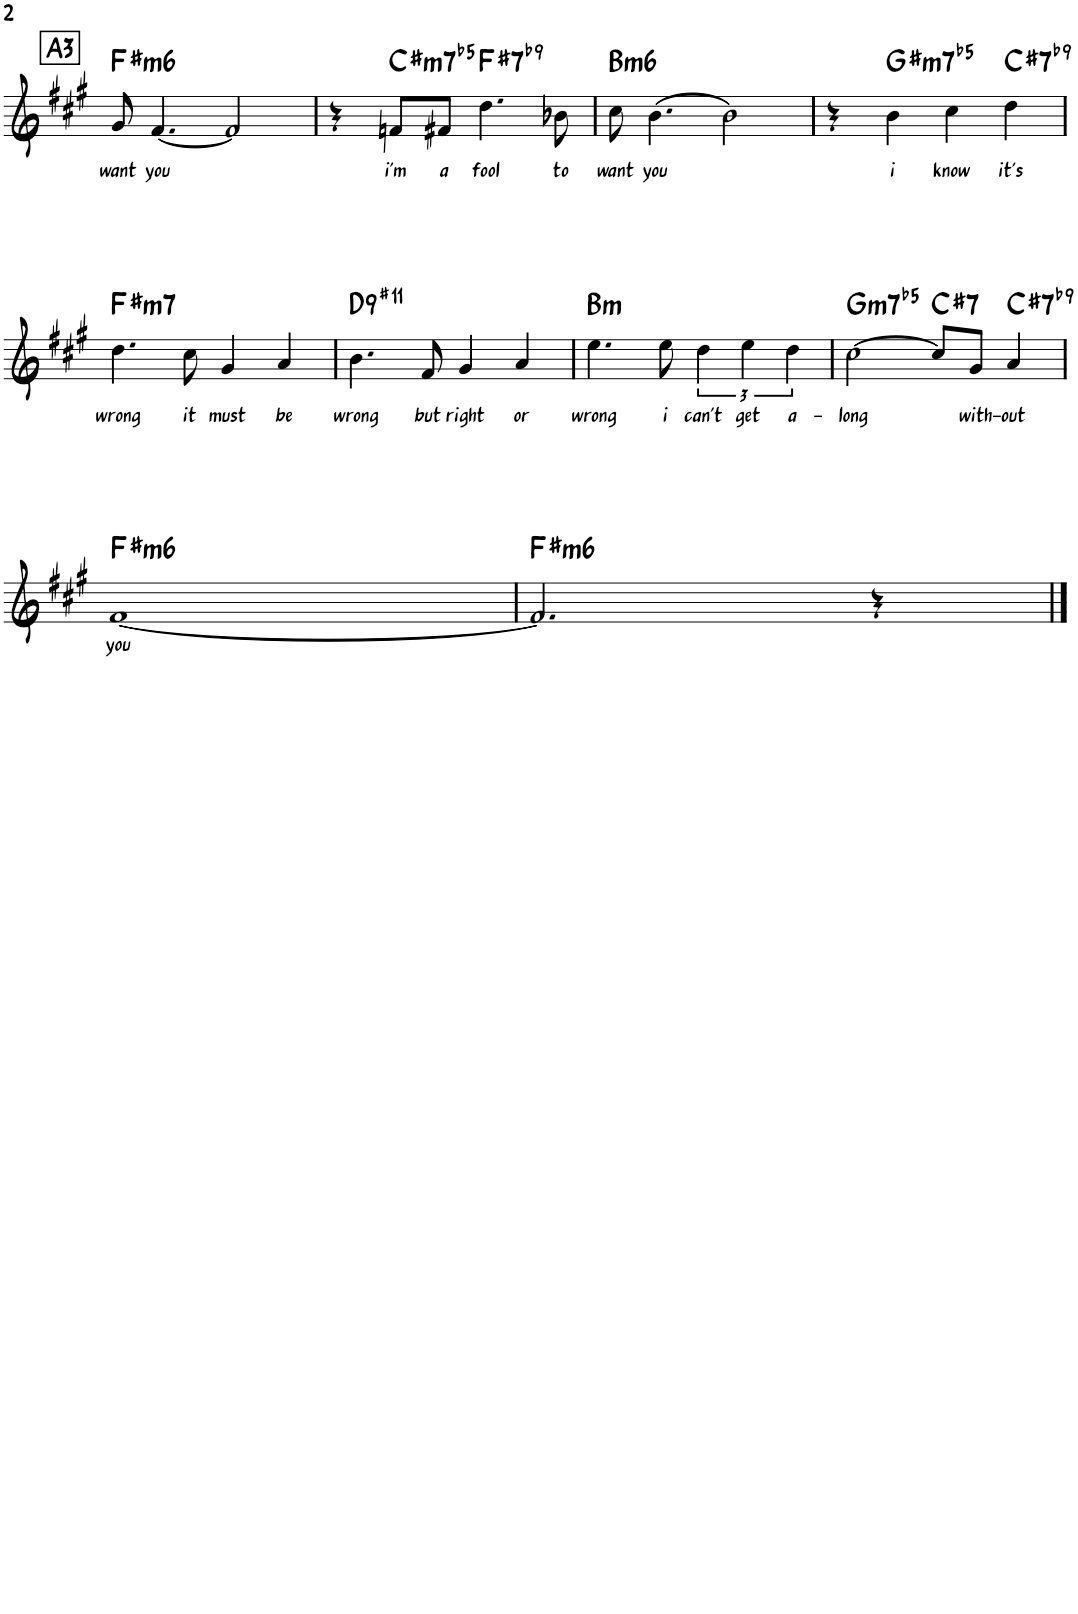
**kern	**kern	**harte	**kern	**text	**harte	**kern	**text	**harte
*part4	*part3	*part3	*part2	*part2	*part2	*part1	*part1	*part1
*staff4	*staff3	*	*staff2	*staff2	*	*staff1	*staff1	*
*I"Electric Bass	*I"Electric Bass	*	*I"Bb Trumpet	*	*	*I"Voice	*	*
*I'El. B.	*I'El. B.	*	*I'Bb Tpt.	*	*	*I'Vo.	*	*
!!LO:PB:g=z
*	*clefF4	*	*clefG2	*	*	*clefG2	*	*
*Trd7c12	*Trd7c12	*	*Trd1c2	*	*	*	*	*
*k[f#]	*k[f#]	*	*k[f#c#g#]	*	*	*k[f#]	*	*
*M4/4	*M4/4	*	*M4/4	*	*	*M4/4	*	*
!!LO:REH:place=s1:a:B:rj:fs=14:t=A3
=34	=34	=34	=34	=34	=34	=34	=34	=34
!	!	!LO:H:kt=m6	!	!LO:LY:b	!LO:H:kt=m6	!	!	!LO:H:kt=m6
4EE	4EE	E:min6	8g#/	want	F#:min6	8f#	want	E:min6
!	!	!	!	!LO:LY:b	!	!	!	!
.	.	.	[4.f#/	you	.	[4.e	you	.
4BB	4BB	.	.	.	.	.	.	.
4EE	4EE	.	2f#/]	.	.	2e]	.	.
4BB	4BB	.	.	.	.	.	.	.
=35	=35	=35	=35	=35	=35	=35	=35	=35
4BB	4BB	.	4r	.	.	4r	.	.
!	!	!LO:H:kt=m7b5	!	!LO:LY:b	!LO:H:kt=m7b5	!	!	!LO:H:kt=m7b5
4FF	4FFn	B:hdim7	8fn/L	i'm	C#:hdim7	8e-X/L	i'm	B:hdim7
!	!	!	!	!LO:LY:b	!	!	!	!
.	.	.	8f#X/J	a	.	8en/J	a	.
!	!	!LO:H:kt=7	!	!LO:LY:b	!LO:H:kt=7	!	!	!LO:H:kt=7
4EE	4EE	E:7(b9)	4.dd\	fool	F#:7(b9)	4.cc	fool	E:7(b9)
8BB\L	8BB/L	.	.	.	.	.	.	.
!	!	!	!	!LO:LY:b	!	!	!	!
8EE\J	8EE/J	.	8b-X\	to	.	8a-X	to	.
=36	=36	=36	=36	=36	=36	=36	=36	=36
!	!	!LO:H:kt=m6	!	!LO:LY:b	!LO:H:kt=m6	!	!	!LO:H:kt=m6
4AA	4AA	A:min6	8cc#\	want	B:min6	8b	want	A:min6
!	!	!	!	!LO:LY:b	!	!	!	!
.	.	.	[4.b\	you	.	[4.a	you	.
4EE	4EE	.	.	.	.	.	.	.
8.AA	8.AA	.	2b\]	.	.	2a]	.	.
64r	64r	.	.	.	.	.	.	.
32.AA'	32.AA'	.	.	.	.	.	.	.
4EE	4EE	.	.	.	.	.	.	.
=37	=37	=37	=37	=37	=37	=37	=37	=37
4FF#	4FF#	.	4r	.	.	4r	.	.
!	!	!LO:H:kt=m7b5	!	!LO:LY:b	!LO:H:kt=m7b5	!	!	!LO:H:kt=m7b5
4C	4C	F#:hdim7	4b\	i	G#:hdim7	4a	i	F#:hdim7
!	!	!	!	!LO:LY:b	!	!	!	!
4BB	4BB	.	4cc#\	know	.	4b	know	.
*Xbrackettup	*Xbrackettup	*	*	*	*	*	*	*
!	!	!LO:H:kt=7	!	!LO:LY:b	!LO:H:kt=7	!	!	!LO:H:kt=7
12E-\L	12E-X/L	B:7(b9)	4dd\	it's	C#:7(b9)	4cc	it's	B:7(b9)
12BB\	12BB/	.	.	.	.	.	.	.
12FF#\J	12FF#/J	.	.	.	.	.	.	.
!!LO:LB:g=z
=38	=38	=38	=38	=38	=38	=38	=38	=38
!	!	!LO:H:kt=m7	!	!LO:LY:b	!LO:H:kt=m7	!	!	!LO:H:kt=m7
4EE	4EE	E:min7	4.dd\	wrong	F#:min7	4.cc	wrong	E:min7
4BB	4BB	.	.	.	.	.	.	.
!	!	!	!	!LO:LY:b	!	!	!	!
.	.	.	8cc#\	it	.	8b	it	.
!	!	!	!	!LO:LY:b	!	!	!	!
4EE	4EE	.	4g#/	must	.	4f#	must	.
!	!	!	!	!LO:LY:b	!	!	!	!
12BB\L	12BB/L	.	4a/	be	.	4g	be	.
12EE\	12EE/	.	.	.	.	.	.	.
12BB\J	12BB/J	.	.	.	.	.	.	.
=39	=39	=39	=39	=39	=39	=39	=39	=39
!	!	!LO:H:kt=9	!	!LO:LY:b	!LO:H:kt=9	!	!	!LO:H:kt=9
4AA	4AA	C:9(#11)	4.b\	wrong	D:9(#11)	4.a	wrong	C:9(#11)
4EE	4EE	.	.	.	.	.	.	.
!	!	!	!	!LO:LY:b	!	!	!	!
.	.	.	8f#/	but	.	8e	but	.
!	!	!	!	!LO:LY:b	!	!	!	!
4AA	4AA	.	4g#/	right	.	4f#	right	.
!	!	!	!	!LO:LY:b	!	!	!	!
12AA\L	12AA/L	.	4a/	or	.	4g	or	.
12EE\	12EE/	.	.	.	.	.	.	.
12AA\J	12AA/J	.	.	.	.	.	.	.
=40	=40	=40	=40	=40	=40	=40	=40	=40
!	!	!LO:H:kt=m	!	!LO:LY:b	!LO:H:kt=m	!	!	!LO:H:kt=m
4C	4C	A:min	4.ee\	wrong	B:min	4.dd	wrong	A:min
4GG	4GG	.	.	.	.	.	.	.
!	!	!	!	!LO:LY:b	!	!	!	!
.	.	.	8ee\	i	.	8dd	i	.
!	!	!	!	!LO:LY:b	!	!	!	!
*	*	*	*	*	*	*Xbrackettup	*	*
4C	4C	.	6dd\	can't	.	6cc	can't	.
!	!	!	!	!LO:LY:b	!	!	!	!
.	.	.	6ee\	get	.	6dd	get	.
8GG\L	8GG/L	.	.	.	.	.	.	.
!	!	!	!	!LO:LY:b	!	!	!	!
.	.	.	6dd\	a-	.	6cc	a-	.
8C\J	8C/J	.	.	.	.	.	.	.
=41	=41	=41	=41	=41	=41	=41	=41	=41
!	!	!LO:H:kt=m7b5	!	!LO:LY:b	!LO:H:kt=m7b5	!	!	!LO:H:kt=m7b5
4BB	4BB	F:hdim7	[2cc#\	-long	G:hdim7	[2b	-long	F:hdim7
4BB	4BB	.	.	.	.	.	.	.
!	!	!LO:H:kt=7	!	!	!LO:H:kt=7	!	!	!LO:H:kt=7
4BB	4BB	B:7	8cc#/L]	.	C#:7	8b/L]	.	B:7
!	!	!	!	!LO:LY:b	!	!	!	!
.	.	.	8g#/J	with-	.	8f#/J	with-	.
!	!	!LO:H:kt=7	!	!LO:LY:b	!LO:H:kt=7	!	!	!LO:H:kt=7
12GG\L	12GG/L	B:7(b9)	4a/	-out	C#:7(b9)	4g	-out	B:7(b9)
12E-\	12E-X/	.	.	.	.	.	.	.
12BB\J	12BB/J	.	.	.	.	.	.	.
!!LO:LB:g=z
=42	=42	=42	=42	=42	=42	=42	=42	=42
!	!	!LO:H:kt=m6	!	!LO:LY:b	!LO:H:kt=m6	!	!	!LO:H:kt=m6
[1EE	[1EE	E:min6	[1f#	you	F#:min6	[1e	you	E:min6
=43	=43	=43	=43	=43	=43	=43	=43	=43
!	!	!LO:H:kt=m6	!	!	!LO:H:kt=m6	!	!	!LO:H:kt=m6
1EE]	1EE]	E:min6	2.f#/]	.	F#:min6	2.e]	.	E:min6
.	.	.	4r	.	.	4r	.	.
==	==	==	==	==	==	==	==	==
*-	*-	*-	*-	*-	*-	*-	*-	*-
